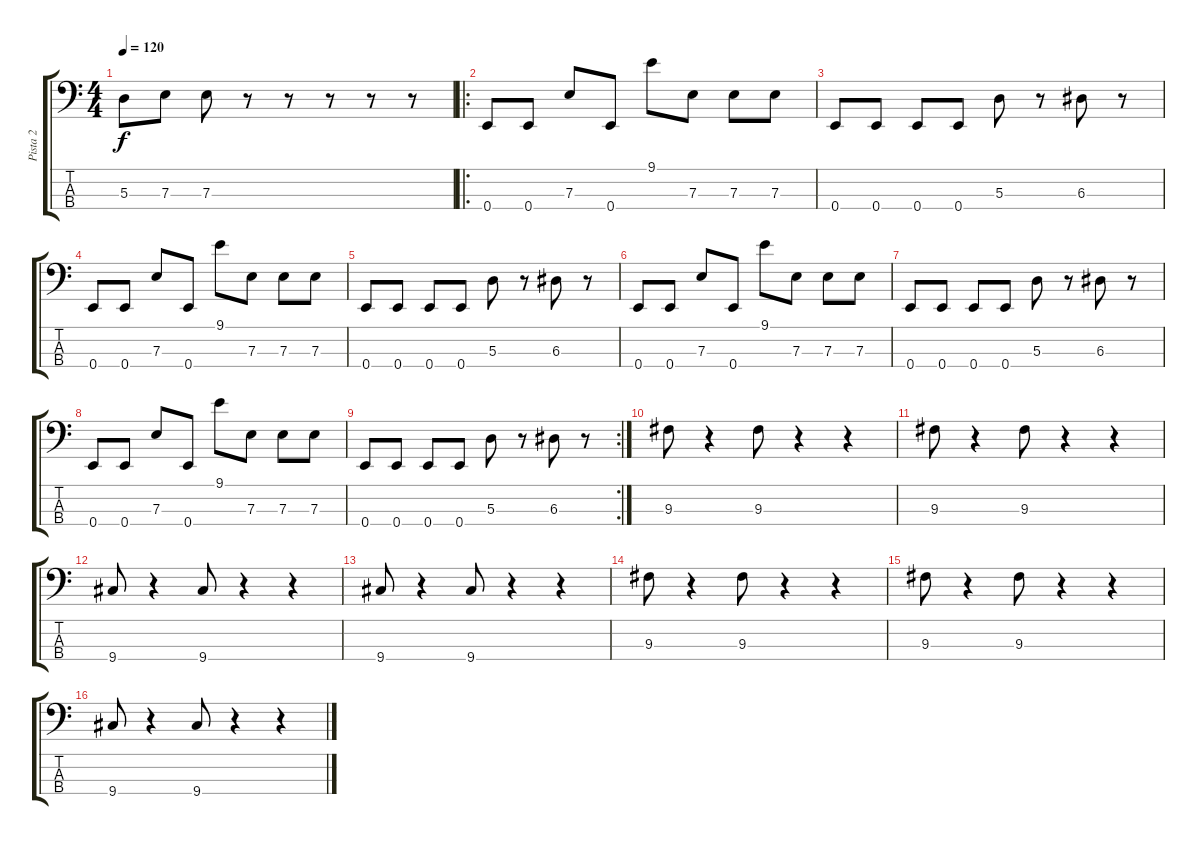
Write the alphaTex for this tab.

\track ("Pista 2" "Pista 2") {instrument electricbassfinger}
\staff {score tabs}
\tuning (G2 D2 A1 E1) {hide}
\ts (4 4)
\tempo 120
\clef f4
\ks c
5.3.8{dy f} 7.3.8 7.3.8 r.8 r.8 r.8 r.8 r.8 |
\ro
0.4.8 0.4.8 7.3.8 0.4.8 9.1.8 7.3.8 7.3.8 7.3.8 |
0.4.8 0.4.8 0.4.8 0.4.8 5.3.8 r.8 6.3.8 r.8 |
0.4.8 0.4.8 7.3.8 0.4.8 9.1.8 7.3.8 7.3.8 7.3.8 |
0.4.8 0.4.8 0.4.8 0.4.8 5.3.8 r.8 6.3.8 r.8 |
0.4.8 0.4.8 7.3.8 0.4.8 9.1.8 7.3.8 7.3.8 7.3.8 |
0.4.8 0.4.8 0.4.8 0.4.8 5.3.8 r.8 6.3.8 r.8 |
0.4.8 0.4.8 7.3.8 0.4.8 9.1.8 7.3.8 7.3.8 7.3.8 |
\rc 2
0.4.8 0.4.8 0.4.8 0.4.8 5.3.8 r.8 6.3.8 r.8 |
9.3.8 r.4 9.3.8 r.4 r.4 |
9.3.8 r.4 9.3.8 r.4 r.4 |
9.4.8 r.4 9.4.8 r.4 r.4 |
9.4.8 r.4 9.4.8 r.4 r.4 |
9.3.8 r.4 9.3.8 r.4 r.4 |
9.3.8 r.4 9.3.8 r.4 r.4 |
9.4.8 r.4 9.4.8 r.4 r.4
